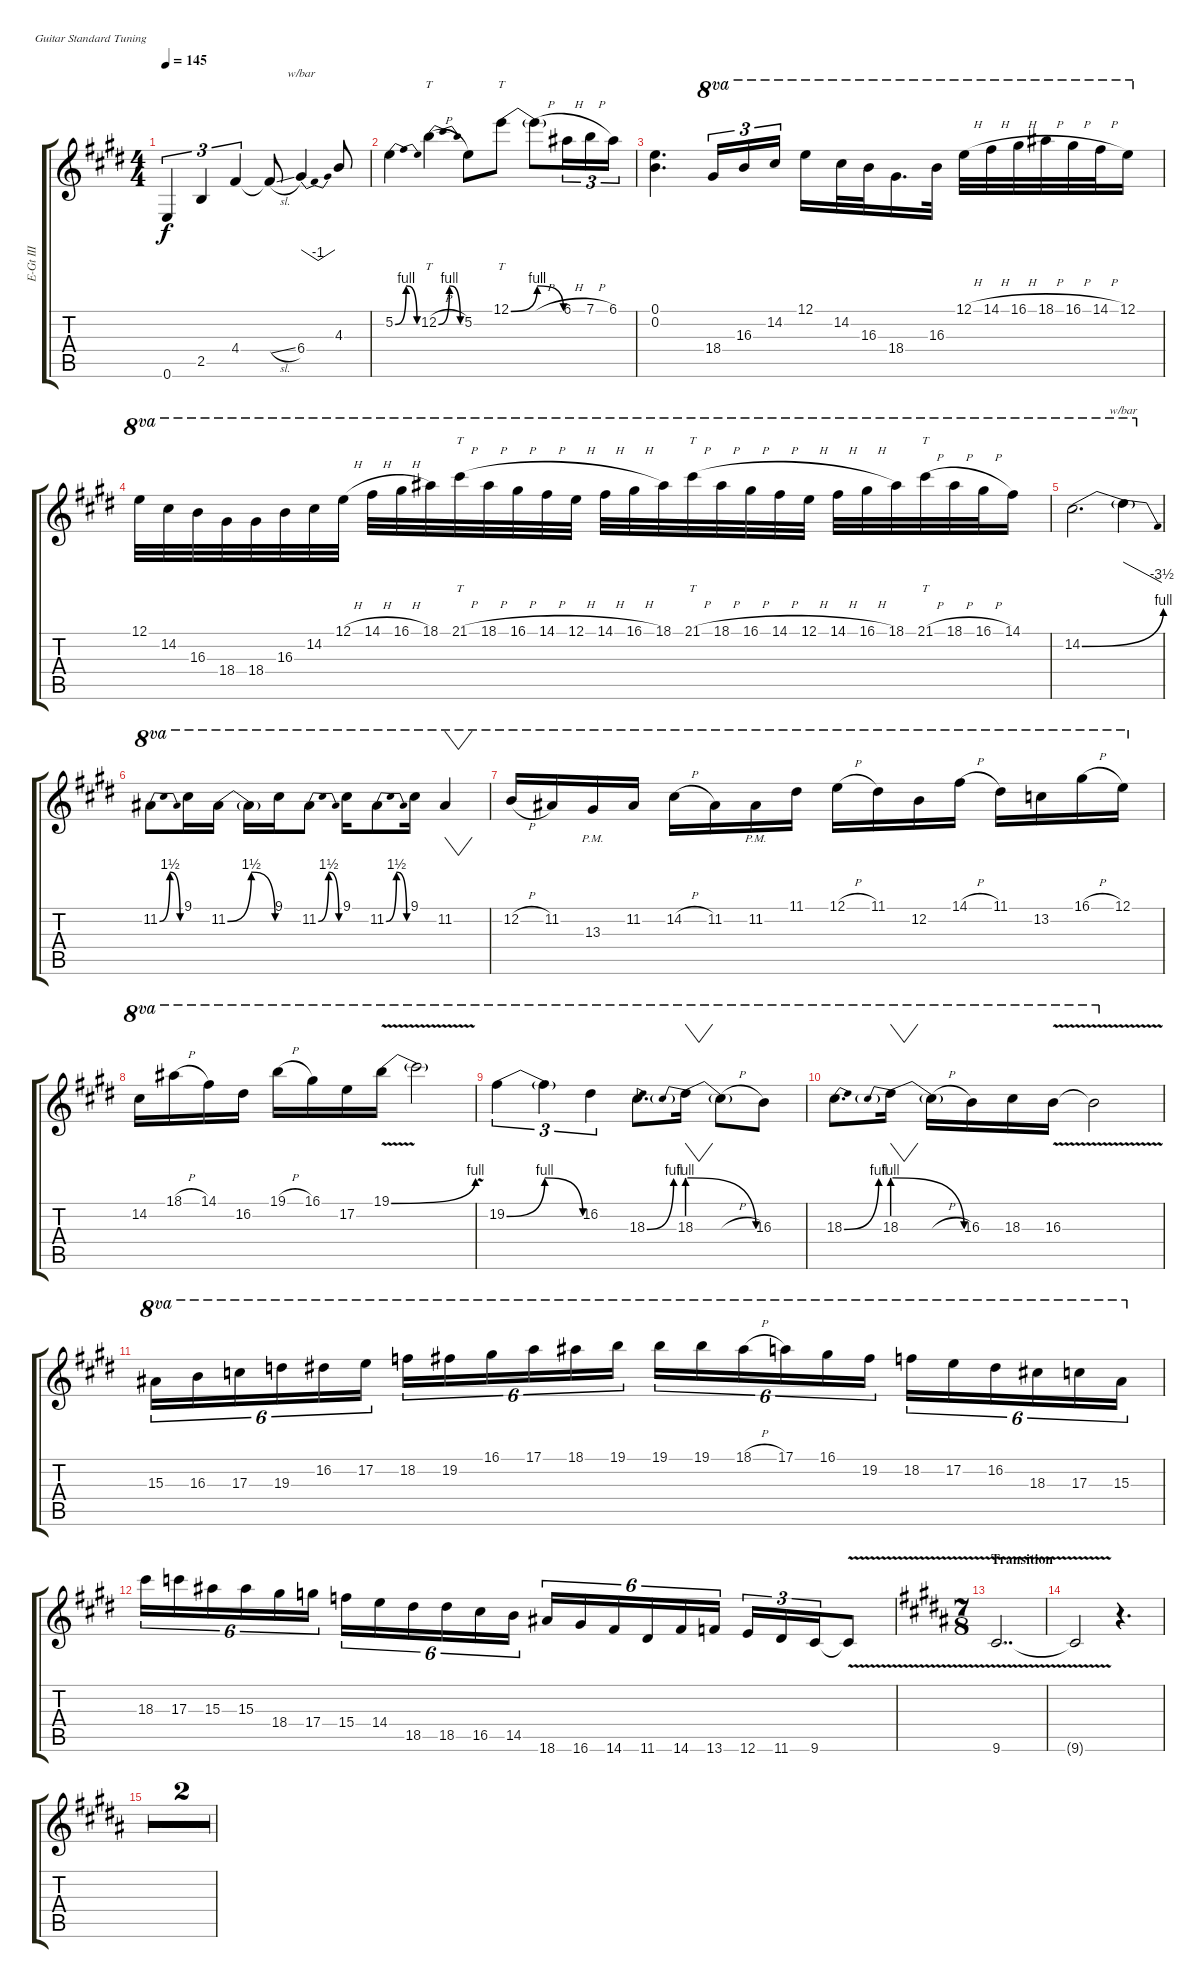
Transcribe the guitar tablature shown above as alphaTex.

\defaultSystemsLayout 4
\bracketExtendMode groupsimilarinstruments
\otherSystemsTrackNameOrientation horizontal
\track ("Lead Guitar I" "E-Gt III") {multiBarRest instrument distortionguitar}
\staff {score tabs}
\tuning (E4 B3 G3 D3 A2 E2)
\ts (4 4)
\tempo 145
\clef g2
\ks e
0.6{acc forcenatural}.4{tu (3 2) dy f beam Up} 2.5{acc forcenatural}.4{tu (3 2) beam Up} 4.4{acc #}.4{tu (3 2) beam Up} 4.4{sl t acc #}.8{beam Up} 6.4{acc #}.4{tbe (dip default 0 0 8.4 -4 9 -4 16.8 0) beam Up} 4.3{acc forcenatural}.8{beam Up} |
5.2{be (bendrelease 0 0 6.6 4 13.2 4 21 0) acc forcenatural}.4{beam Down} 12.2{be (bendrelease 0 0 6.6 4 13.2 4 21 0) h acc forcenatural}.4{tt beam Down} 5.2{acc forcenatural}.8{beam Down} 12.1{be (bendrelease 0 0 10.2 4 20.4 4 30 0) acc forcenatural}.8{tt beam Down} 12.1{h t acc forcenatural}.8{beam Down beam merge} 6.1{h acc #}.16{tu (3 2) beam Down} 7.1{h acc forcenatural}.16{tu (3 2) beam Down} 6.1{acc #}.16{tu (3 2) beam Down} |
(0.1{acc forcenatural} 0.2{acc forcenatural}).4{d beam Down} 18.4{acc #}.16{tu (3 2) ot 8va beam Up} 16.3{acc forcenatural}.16{tu (3 2) ot 8va beam Up} 14.2{acc #}.16{tu (3 2) ot 8va beam Up} 12.1{acc forcenatural}.16{ot 8va beam Down} 14.2{acc #}.32{ot 8va beam Down} 16.3{acc forcenatural}.32{ot 8va beam Down} 18.4{acc #}.16{d ot 8va beam Down} 16.3{acc forcenatural}.32{ot 8va beam Down} 12.1{h acc forcenatural}.32{ot 8va beam Down} 14.1{h acc #}.32{ot 8va beam Down} 16.1{h acc #}.32{ot 8va beam Down} 18.1{h acc #}.32{ot 8va beam Down} 16.1{h acc #}.32{ot 8va beam Down} 14.1{h acc #}.32{ot 8va beam Down} 12.1{acc forcenatural}.16{ot 8va beam Down} |
12.1{acc forcenatural}.32{ot 8va beam Down} 14.2{acc #}.32{ot 8va beam Down} 16.3{acc forcenatural}.32{ot 8va beam Down} 18.4{acc #}.32{ot 8va beam Down} 18.4{acc #}.32{ot 8va beam Down} 16.3{acc forcenatural}.32{ot 8va beam Down} 14.2{acc #}.32{ot 8va beam Down} 12.1{h acc forcenatural}.32{ot 8va beam Down} 14.1{h acc #}.32{ot 8va beam Down} 16.1{h acc #}.32{ot 8va beam Down} 18.1{acc #}.32{ot 8va beam Down} 21.1{h acc #}.32{tt ot 8va beam Down} 18.1{h acc #}.32{ot 8va beam Down} 16.1{h acc #}.32{ot 8va beam Down} 14.1{h acc #}.32{ot 8va beam Down} 12.1{h acc forcenatural}.32{ot 8va beam Down} 14.1{h acc #}.32{ot 8va beam Down} 16.1{h acc #}.32{ot 8va beam Down} 18.1{acc #}.32{ot 8va beam Down} 21.1{h acc #}.32{tt ot 8va beam Down} 18.1{h acc #}.32{ot 8va beam Down} 16.1{h acc #}.32{ot 8va beam Down} 14.1{h acc #}.32{ot 8va beam Down} 12.1{h acc forcenatural}.32{ot 8va beam Down} 14.1{h acc #}.32{ot 8va beam Down} 16.1{h acc #}.32{ot 8va beam Down} 18.1{acc #}.32{ot 8va beam Down} 21.1{h acc #}.32{tt ot 8va beam Down} 18.1{h acc #}.32{ot 8va beam Down} 16.1{h acc #}.32{ot 8va beam Down} 14.1{acc #}.16{ot 8va beam Down} |
14.2{be (bend 0 0 15 4) acc #}.2{d ot 8va beam Down} 14.2{t}.4{tbe (dive default 0 0 60 -14) ot 8va beam Down} |
11.2{be (bendrelease 0 0 10.2 6 20.4 6 30 0) acc #}.8{ot 8va beam Down} 9.1{acc #}.16{ot 8va beam Down} 11.2{be (bendrelease 0 0 9.6 6 20.4 6 30 0) acc #}.16{ot 8va beam Down} 11.2{t acc #}.16{ot 8va beam Down} 9.1{acc #}.16{ot 8va beam Down} 11.2{be (bendrelease 0 0 9.6 6 20.4 6 30 0) acc #}.8{ot 8va beam Down} 9.1{acc #}.16{ot 8va beam Down} 11.2{be (bendrelease 0 0 9.6 6 20.4 6 30 0) acc #}.8{ot 8va beam Down} 9.1{acc #}.16{ot 8va beam Down} 11.2{acc #}.4{vw ot 8va beam Up} |
12.2{h acc forcenatural}.16{ot 8va beam Up} 11.2{acc #}.16{ot 8va beam Up} 13.3{pm acc #}.16{ot 8va beam Up} 11.2{acc #}.16{ot 8va beam Up} 14.2{h acc #}.16{ot 8va beam Down} 11.2{acc #}.16{ot 8va beam Down} 11.2{pm acc #}.16{ot 8va beam Down} 11.1{acc #}.16{ot 8va beam Down} 12.1{h acc forcenatural}.16{ot 8va beam Down} 11.1{acc #}.16{ot 8va beam Down} 12.2{acc forcenatural}.16{ot 8va beam Down} 14.1{h acc #}.16{ot 8va beam Down} 11.1{acc #}.16{ot 8va beam Down} 13.2{acc forcenatural}.16{ot 8va beam Down} 16.1{h acc #}.16{ot 8va beam Down} 12.1{acc forcenatural}.16{ot 8va beam Down} |
14.2{acc #}.16{ot 8va beam Down} 18.1{h acc #}.16{ot 8va beam Down} 14.1{acc #}.16{ot 8va beam Down} 16.2{acc #}.16{ot 8va beam Down} 19.1{h acc forcenatural}.16{ot 8va beam Down} 16.1{acc #}.16{ot 8va beam Down} 17.2{acc forcenatural}.16{ot 8va beam Down} 19.1{be (bend 0 0 15 4) v acc forcenatural}.16{ot 8va beam Down} 19.1{v t}.2{ot 8va beam Down} |
19.2{be (bendrelease 0 0 10.2 4 20.4 4 30 0) acc #}.4{tu (3 2) ot 8va beam Down} 19.2{t acc #}.4{tu (3 2) ot 8va beam Down} 16.2{acc #}.4{tu (3 2) ot 8va beam Down} 18.3{be (bend 0 0 15 4) acc #}.8{d ot 8va beam Down} 18.3{be (prebendrelease 0 4 21.599999999999998 0)}.16{vw ot 8va beam Down} 18.3{h t acc #}.8{ot 8va beam Down} 16.3{acc forcenatural}.8{ot 8va beam Down} |
18.3{be (bend 0 0 15 4) acc #}.8{d ot 8va beam Down} 18.3{be (prebendrelease 0 4 21.599999999999998 0)}.16{vw ot 8va beam Down} 18.3{h t acc #}.16{ot 8va beam Down} 16.3{acc forcenatural}.16{ot 8va beam Down} 18.3{acc #}.16{ot 8va beam Down} 16.3{v acc forcenatural}.16{ot 8va beam Down} 16.3{v t acc forcenatural}.2{ot 8va beam Down} |
15.3{acc #}.16{tu (6 4) ot 8va beam Down} 16.3{acc forcenatural}.16{tu (6 4) ot 8va beam Down} 17.3{acc forcenatural}.16{tu (6 4) ot 8va beam Down} 19.3{acc forcenatural}.16{tu (6 4) ot 8va beam Down} 16.2{acc #}.16{tu (6 4) ot 8va beam Down} 17.2{acc forcenatural}.16{tu (6 4) ot 8va beam Down} 18.2{acc forcenatural}.16{tu (6 4) ot 8va beam Down} 19.2{acc #}.16{tu (6 4) ot 8va beam Down} 16.1{acc #}.16{tu (6 4) ot 8va beam Down} 17.1{acc forcenatural}.16{tu (6 4) ot 8va beam Down} 18.1{acc #}.16{tu (6 4) ot 8va beam Down} 19.1{acc forcenatural}.16{tu (6 4) ot 8va beam Down} 19.1{acc forcenatural}.16{tu (6 4) ot 8va beam Down} 19.1{acc forcenatural}.16{tu (6 4) ot 8va beam Down} 18.1{h acc #}.16{tu (6 4) ot 8va beam Down} 17.1{acc forcenatural}.16{tu (6 4) ot 8va beam Down} 16.1{acc #}.16{tu (6 4) ot 8va beam Down} 19.2{acc #}.16{tu (6 4) ot 8va beam Down} 18.2{acc forcenatural}.16{tu (6 4) ot 8va beam Down} 17.2{acc forcenatural}.16{tu (6 4) ot 8va beam Down} 16.2{acc #}.16{tu (6 4) ot 8va beam Down} 18.3{acc #}.16{tu (6 4) ot 8va beam Down} 17.3{acc forcenatural}.16{tu (6 4) ot 8va beam Down} 15.3{acc #}.16{tu (6 4) ot 8va beam Down} |
18.3{acc #}.16{tu (6 4) beam Down} 17.3{acc forcenatural}.16{tu (6 4) beam Down} 15.3{acc #}.16{tu (6 4) beam Down} 15.3{acc #}.16{tu (6 4) beam Down} 18.4{acc #}.16{tu (6 4) beam Down} 17.4{acc forcenatural}.16{tu (6 4) beam Down} 15.4{acc forcenatural}.16{tu (6 4) beam Down} 14.4{acc forcenatural}.16{tu (6 4) beam Down} 18.5{acc #}.16{tu (6 4) beam Down} 18.5{acc #}.16{tu (6 4) beam Down} 16.5{acc #}.16{tu (6 4) beam Down} 14.5{acc forcenatural}.16{tu (6 4) beam Down} 18.6{acc #}.16{tu (6 4) beam Up} 16.6{acc #}.16{tu (6 4) beam Up} 14.6{acc #}.16{tu (6 4) beam Up} 11.6{acc #}.16{tu (6 4) beam Up} 14.6{acc #}.16{tu (6 4) beam Up} 13.6{acc forcenatural}.16{tu (6 4) beam Up} 12.6{acc forcenatural}.16{tu (3 2) beam Up} 11.6{acc #}.16{tu (3 2) beam Up} 9.6{acc #}.16{tu (3 2) beam Up beam merge} 9.6{v t acc #}.8{beam Up} |
\ts (7 8)
\beaming (8 2 2 2 2)
\section ("" "Transition")
\ks b
9.6{v acc #}.2{dd beam Up} |
9.6{v t acc #}.2{beam Up} r.4{d beam Up} |
r.2{instrument distortionguitar beam Down} r.4{d beam Down} |
r.2{beam Down} r.4{d beam Down}
